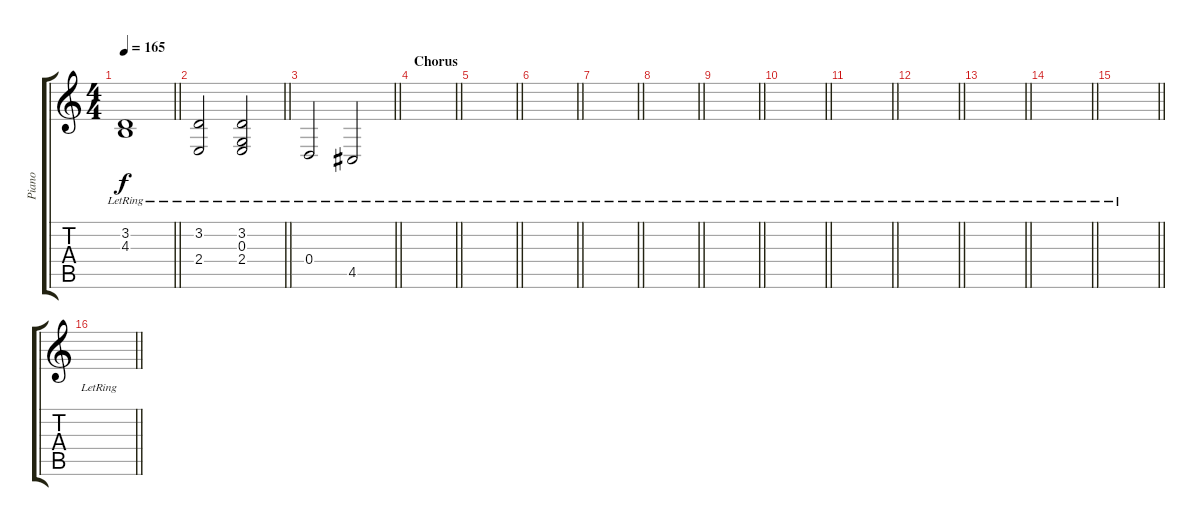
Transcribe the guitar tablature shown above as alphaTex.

\track ("Piano" "Piano") {instrument acousticgrandpiano}
\staff {score tabs}
\tuning (E4 B3 G3 D3 A2 E2) {hide}
\ts (4 4)
\tempo 165
\clef g2
\barLineRight lightlight
\ks c
(3.2{lr} 4.3{lr}).1{dy f} |
\barLineRight lightlight
(3.2{lr} 2.4).2 (3.2{lr} 0.3{lr} 2.4{lr}).2 |
\barLineRight lightlight
0.4{lr}.2 4.5{lr}.2 |
\section ("" "Chorus")
\barLineRight lightlight
|
\barLineRight lightlight
|
\barLineRight lightlight
|
\barLineRight lightlight
|
\barLineRight lightlight
|
\barLineRight lightlight
|
\barLineRight lightlight
|
\barLineRight lightlight
|
\barLineRight lightlight
|
\barLineRight lightlight
|
\barLineRight lightlight
|
\barLineRight lightlight
|
\barLineRight lightlight
